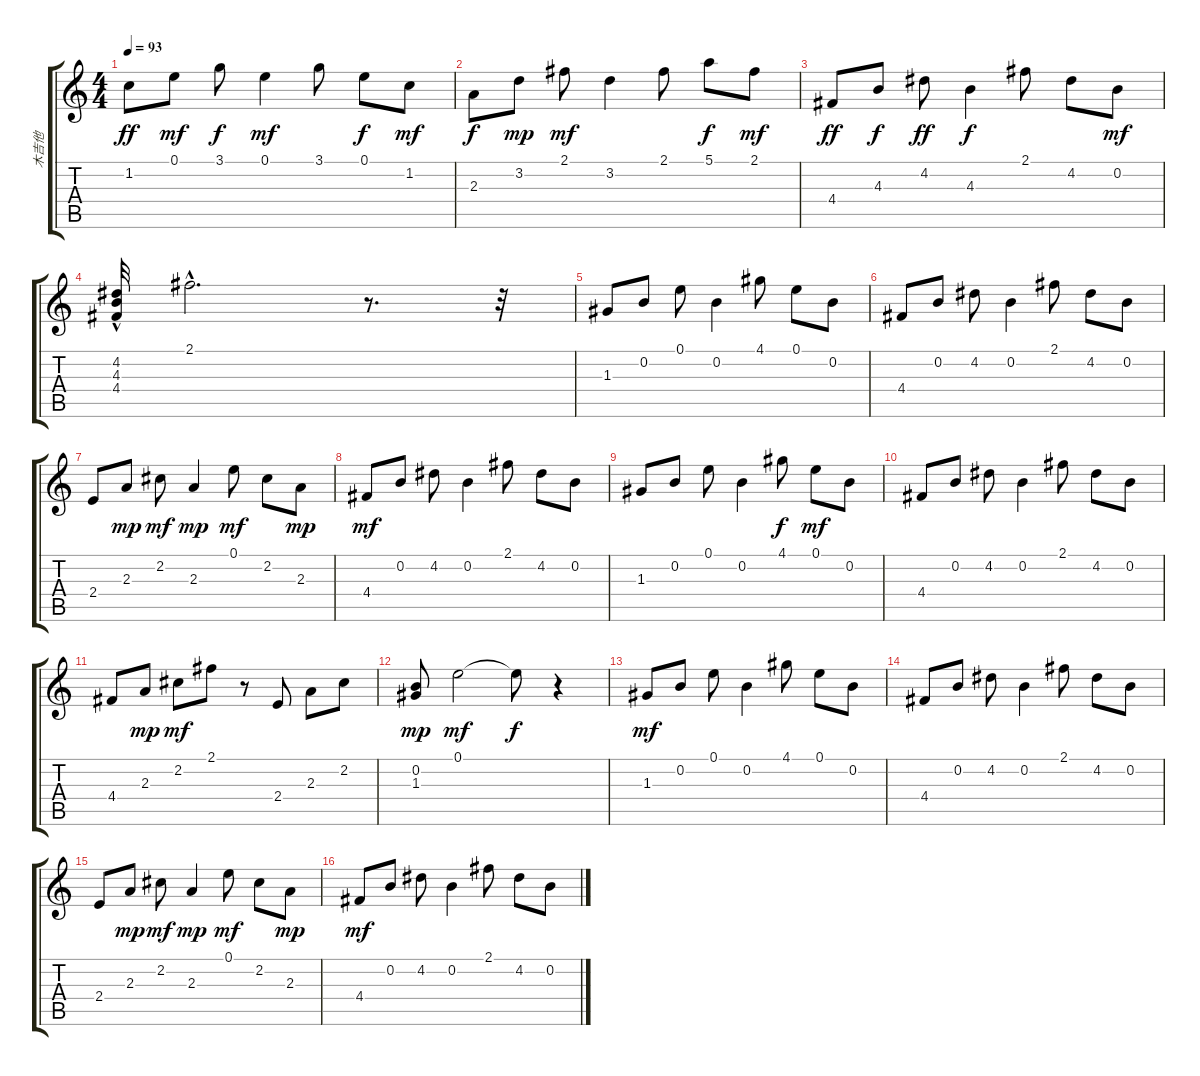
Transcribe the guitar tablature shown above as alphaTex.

\track ("木吉他" "木吉他") {instrument acousticguitarsteel}
\staff {score tabs}
\tuning (E4 B3 G3 D3 A2 E2) {hide}
\ts (4 4)
\tempo 93
\clef g2
\ks c
1.2.8{dy ff} 0.1.8{dy mf} 3.1.8{dy f} 0.1.4{dy mf} 3.1.8 0.1.8{dy f} 1.2.8{dy mf} |
2.3.8{dy f} 3.2.8{dy mp} 2.1.8{dy mf} 3.2.4 2.1.8 5.1.8{dy f} 2.1.8{dy mf} |
4.4.8{dy ff} 4.3.8{dy f} 4.2.8{dy ff} 4.3.4{dy f} 2.1.8 4.2.8 0.2.8{dy mf} |
(4.2{hac} 4.3{hac} 4.4{hac}).32 2.1{hac}.2{d} r.8{d} r.32 |
1.3.8 0.2.8 0.1.8 0.2.4 4.1.8 0.1.8 0.2.8 |
4.4.8 0.2.8 4.2.8 0.2.4 2.1.8 4.2.8 0.2.8 |
2.4.8 2.3.8{dy mp} 2.2.8{dy mf} 2.3.4{dy mp} 0.1.8{dy mf} 2.2.8 2.3.8{dy mp} |
4.4.8{dy mf} 0.2.8 4.2.8 0.2.4 2.1.8 4.2.8 0.2.8 |
1.3.8 0.2.8 0.1.8 0.2.4 4.1.8{dy f} 0.1.8{dy mf} 0.2.8 |
4.4.8 0.2.8 4.2.8 0.2.4 2.1.8 4.2.8 0.2.8 |
4.4.8 2.3.8{dy mp} 2.2.8{dy mf} 2.1.8 r.8 2.4.8 2.3.8 2.2.8 |
(0.2 1.3).8{dy mp} 0.1.2{dy mf} 0.1{t}.8{dy f} r.4 |
1.3.8{dy mf} 0.2.8 0.1.8 0.2.4 4.1.8 0.1.8 0.2.8 |
4.4.8 0.2.8 4.2.8 0.2.4 2.1.8 4.2.8 0.2.8 |
2.4.8 2.3.8{dy mp} 2.2.8{dy mf} 2.3.4{dy mp} 0.1.8{dy mf} 2.2.8 2.3.8{dy mp} |
4.4.8{dy mf} 0.2.8 4.2.8 0.2.4 2.1.8 4.2.8 0.2.8
